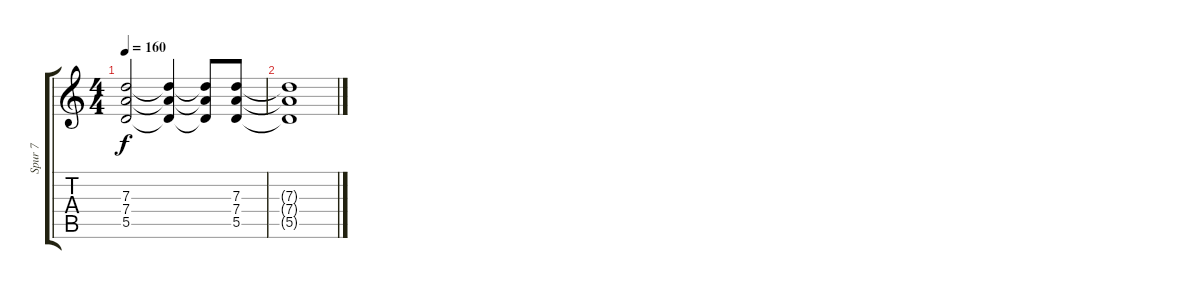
\track ("Spur 7" "Spur 7") {instrument distortionguitar}
\staff {score tabs}
\tuning (E4 B3 G3 D3 A2 E2) {hide}
\ts (4 4)
\tempo 160
\clef g2
\ks c
(7.3{t} 7.4{t} 5.5{t}).2{dy f} (7.3{t} 7.4{t} 5.5{t}).4 (7.3{t} 7.4{t} 5.5{t}).8 (7.3 7.4 5.5).8 |
(7.3{t} 7.4{t} 5.5{t}).1
